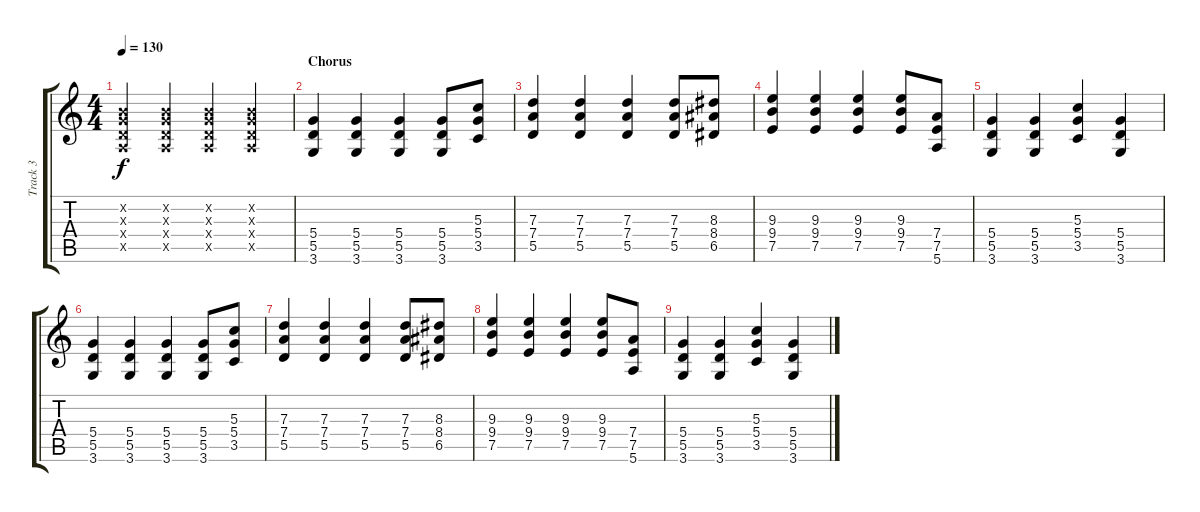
\track ("Track 3" "Track 3") {instrument overdrivenguitar}
\staff {score tabs}
\tuning (E4 B3 G3 D3 A2 E2) {hide}
\ts (4 4)
\tempo 130
\clef g2
\ks c
(0.2{x} 0.3{x} 0.4{x} 0.5{x}).4{dy f} (0.2{x} 0.3{x} 0.4{x} 0.5{x}).4 (0.2{x} 0.3{x} 0.4{x} 0.5{x}).4 (0.2{x} 0.3{x} 0.4{x} 0.5{x}).4 |
\section ("" "Chorus")
(5.4 5.5 3.6).4 (5.4 5.5 3.6).4 (5.4 5.5 3.6).4 (5.4 5.5 3.6).8 (5.3 5.4 3.5).8 |
(7.3 7.4 5.5).4 (7.3 7.4 5.5).4 (7.3 7.4 5.5).4 (7.3 7.4 5.5).8 (8.3 8.4 6.5).8 |
(9.3 9.4 7.5).4 (9.3 9.4 7.5).4 (9.3 9.4 7.5).4 (9.3 9.4 7.5).8 (7.4 7.5 5.6).8 |
(5.4 5.5 3.6).4 (5.4 5.5 3.6).4 (5.3 5.4 3.5).4 (5.4 5.5 3.6).4 |
(5.4 5.5 3.6).4 (5.4 5.5 3.6).4 (5.4 5.5 3.6).4 (5.4 5.5 3.6).8 (5.3 5.4 3.5).8 |
(7.3 7.4 5.5).4 (7.3 7.4 5.5).4 (7.3 7.4 5.5).4 (7.3 7.4 5.5).8 (8.3 8.4 6.5).8 |
(9.3 9.4 7.5).4 (9.3 9.4 7.5).4 (9.3 9.4 7.5).4 (9.3 9.4 7.5).8 (7.4 7.5 5.6).8 |
(5.4 5.5 3.6).4 (5.4 5.5 3.6).4 (5.3 5.4 3.5).4 (5.4 5.5 3.6).4
